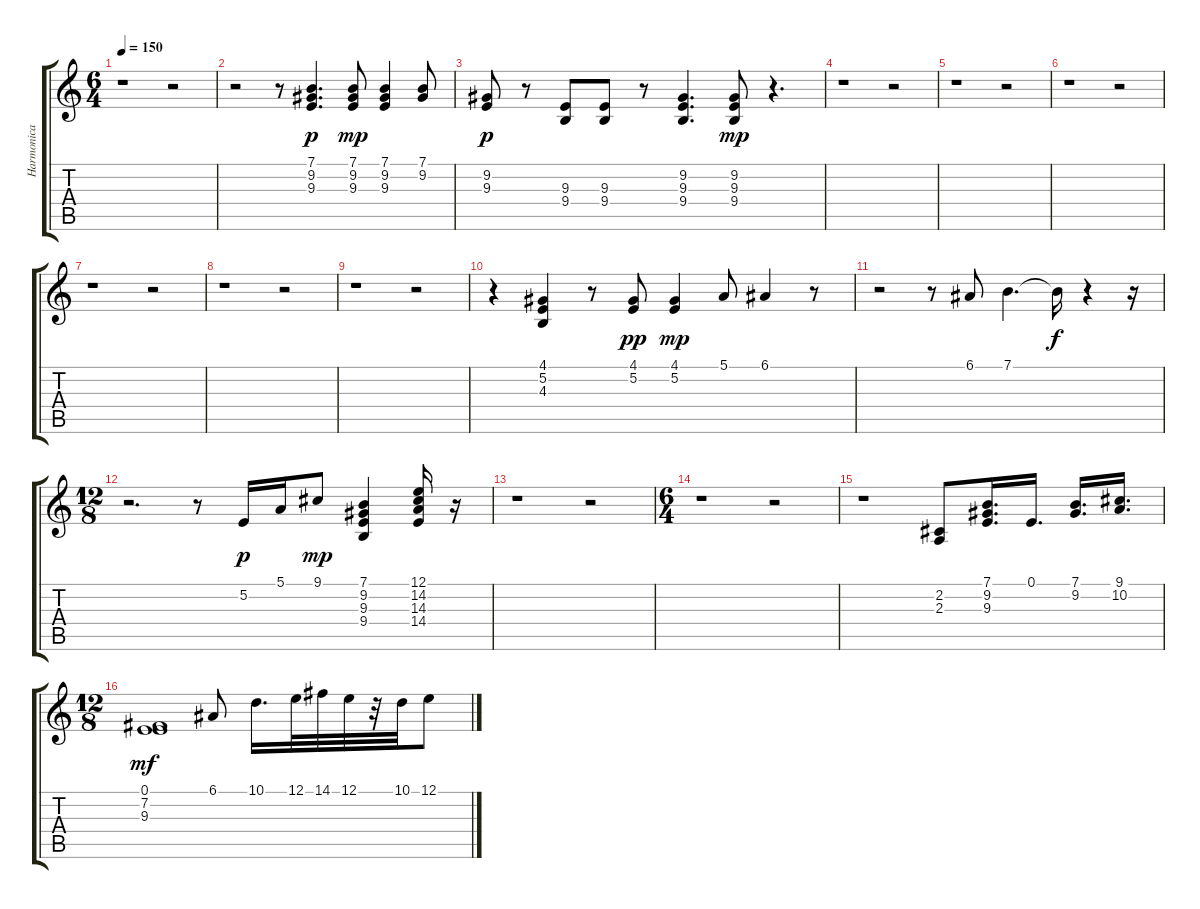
\track ("Harmonica" "Harmonica") {instrument harmonica}
\staff {score tabs}
\tuning (E4 B3 G3 D3 A2 E2) {hide}
\ts (6 4)
\tempo 150
\clef g2
\ks c
r.1{dy f} r.2 |
r.2 r.8 (7.1 9.2 9.3).4{d dy p} (7.1 9.2 9.3).8{dy mp} (7.1 9.2 9.3).4 (7.1 9.2).8 |
(9.2 9.3).8{dy p} r.8 (9.3 9.4).8 (9.3 9.4).8 r.8 (9.2 9.3 9.4).4{d} (9.2 9.3 9.4).8{dy mp} r.4{d} |
r.1 r.2 |
r.1 r.2 |
r.1 r.2 |
r.1 r.2 |
r.1 r.2 |
r.1 r.2 |
r.4 (4.1 5.2 4.3).4 r.8 (4.1 5.2).8{dy pp} (4.1 5.2).4{dy mp} 5.1.8 6.1.4 r.8 |
r.2 r.8 6.1.8 7.1.4{d} 7.1{t}.16{dy f} r.4 r.16 |
\ts (12 8)
r.2{d} r.8 5.2.16{dy p} 5.1.16 9.1.8{dy mp} (7.1 9.2 9.3 9.4).4 (12.1 14.2 14.3 14.4).16 r.16 |
r.1 r.2 |
\ts (6 4)
r.1 r.2 |
r.1 (2.2 2.3).8 (7.1 9.2 9.3).16{d} 0.1.16{d} (7.1 9.2).16{d} (9.1 10.2).16{d} |
\ts (12 8)
(0.1 7.2 9.3).1{dy mf} 6.1.8 10.1.16{d} 12.1.32 14.1.32 12.1.32 r.32 10.1.32 12.1.8
